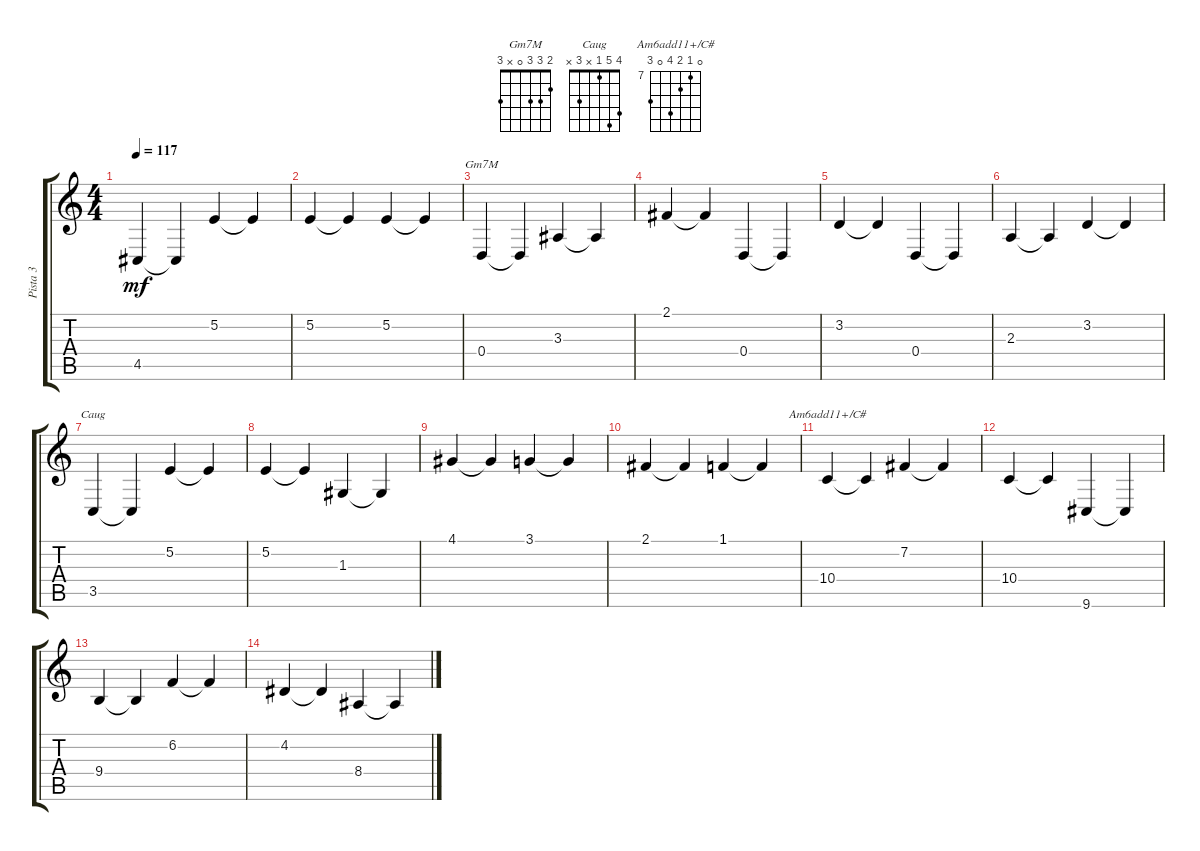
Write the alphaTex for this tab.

\track ("Pista 3" "Pista 3") {instrument oboe}
\staff {score tabs}
\tuning (E4 B3 G3 D3 A2 E2) {hide}
\chord ("Gm7M" 2 3 3 0 x 3)
\chord ("Caug" 4 5 1 x 3 x)
\chord ("Am6add11+/C#" 0 7 8 10 0 9) {firstfret 7}
\ts (4 4)
\tempo 117
\clef g2
\ks c
4.5.4{dy mf} 4.5{t}.4 5.2.4 5.2{t}.4 |
5.2.4 5.2{t}.4 5.2.4 5.2{t}.4 |
0.4.4{ch "Gm7M"} 0.4{t}.4 3.3.4 3.3{t}.4 |
2.1.4 2.1{t}.4 0.4.4 0.4{t}.4 |
3.2.4 3.2{t}.4 0.4.4 0.4{t}.4 |
2.3.4 2.3{t}.4 3.2.4 3.2{t}.4 |
3.5.4{ch "Caug"} 3.5{t}.4 5.2.4 5.2{t}.4 |
5.2.4 5.2{t}.4 1.3.4 1.3{t}.4 |
4.1.4 4.1{t}.4 3.1.4 3.1{t}.4 |
2.1.4 2.1{t}.4 1.1.4 1.1{t}.4 |
10.4.4{ch "Am6add11+/C#"} 10.4{t}.4 7.2.4 7.2{t}.4 |
10.4.4 10.4{t}.4 9.6.4 9.6{t}.4 |
9.4.4 9.4{t}.4 6.2.4 6.2{t}.4 |
4.2.4 4.2{t}.4 8.4.4 8.4{t}.4
